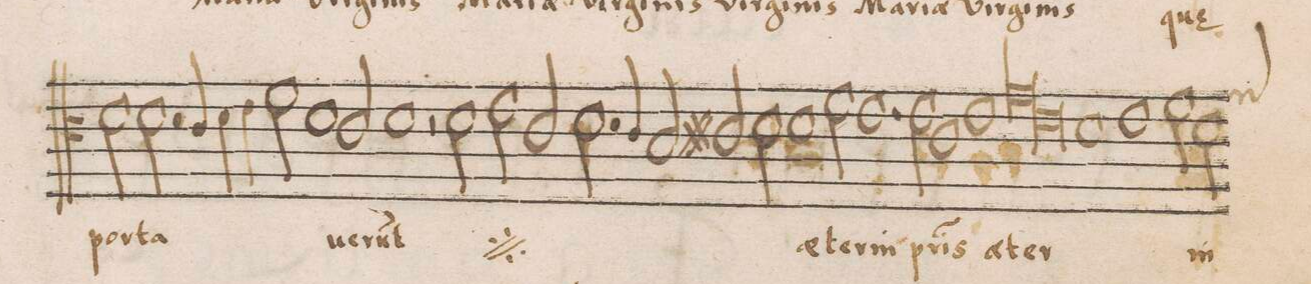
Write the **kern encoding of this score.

**kern	**text
*I"CANTVS	*
*clefC4	*
*k[]	*
*met(C|)	*
*M2/1	*
2d\	por-
2.d\	-ta-
=17-	=17-
4c/ny	.
4d\	.
4e\	.
2f\	.
1d\	.
=18-	=18-
2c/	-ue-
1d	-ru(n)t
=19-	=19-
2rd	.
*	*ij
2d\	qu(ae)
2e\	por-
2c/	-ta-
=20-	=20-
2.d\	-ue-
4c/	.
2B/ny	.
2c#X/	.
=21-	=21-
2d\	-ru(n)t
*	*Xij
1d	ae-
2f\	-ter-
=22-	=22-
1.e	-ni
2e\	p(at)-
=23-	=23-
1cny	-ris
1e	ae-
=24-	=24-
*lig	*
1g	-ter-
1e	.
*Xlig	*
=25-	=25-
1d	.
1e	.
=26-	=26-
2f\	.
*custos:g	*
2d\	-ni
*-	*-
